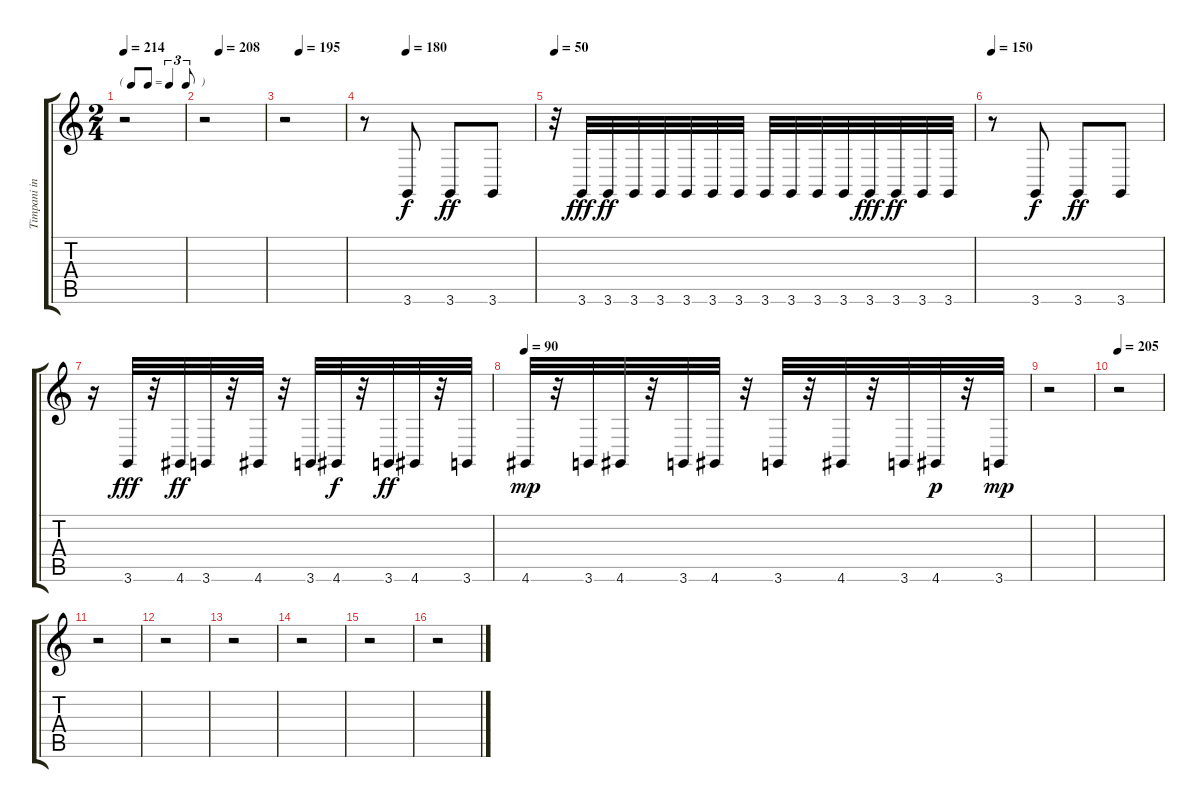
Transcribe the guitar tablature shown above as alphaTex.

\track ("Timpani in C/G" "Timpani in") {instrument timpani}
\staff {score tabs}
\tuning (E4 B3 G3 D3 A2 E2) {hide}
\ts (2 4)
\tf triplet8th
\tempo 214
\clef g2
\ks c
r.2{dy ff} |
\tempo (208 0.25)
r.2 |
\tempo (195 0.25)
r.2 |
\tempo (180 0.25)
r.8 3.6.8{dy f} 3.6.8{dy ff} 3.6.8 |
\tempo 50
r.32 3.6.32{dy fff} 3.6.32{dy ff} 3.6.32 3.6.32 3.6.32 3.6.32 3.6.32 3.6.32 3.6.32 3.6.32 3.6.32 3.6.32{dy fff} 3.6.32{dy ff} 3.6.32 3.6.32 |
\tempo 150
r.8 3.6.8{dy f} 3.6.8{dy ff} 3.6.8 |
r.16 3.6.32{dy fff} r.32 4.6.32{dy ff} 3.6.32 r.32 4.6.32 r.32 3.6.32 4.6.32{dy f} r.32 3.6.32{dy ff} 4.6.32 r.32 3.6.32 |
\tempo 90
4.6.32{dy mp} r.32 3.6.32 4.6.32 r.32 3.6.32 4.6.32 r.32 3.6.32 r.32 4.6.32 r.32 3.6.32 4.6.32{dy p} r.32 3.6.32{dy mp} |
r.2 |
\tempo 205
r.2 |
r.2 |
r.2 |
r.2 |
r.2 |
r.2 |
r.2
